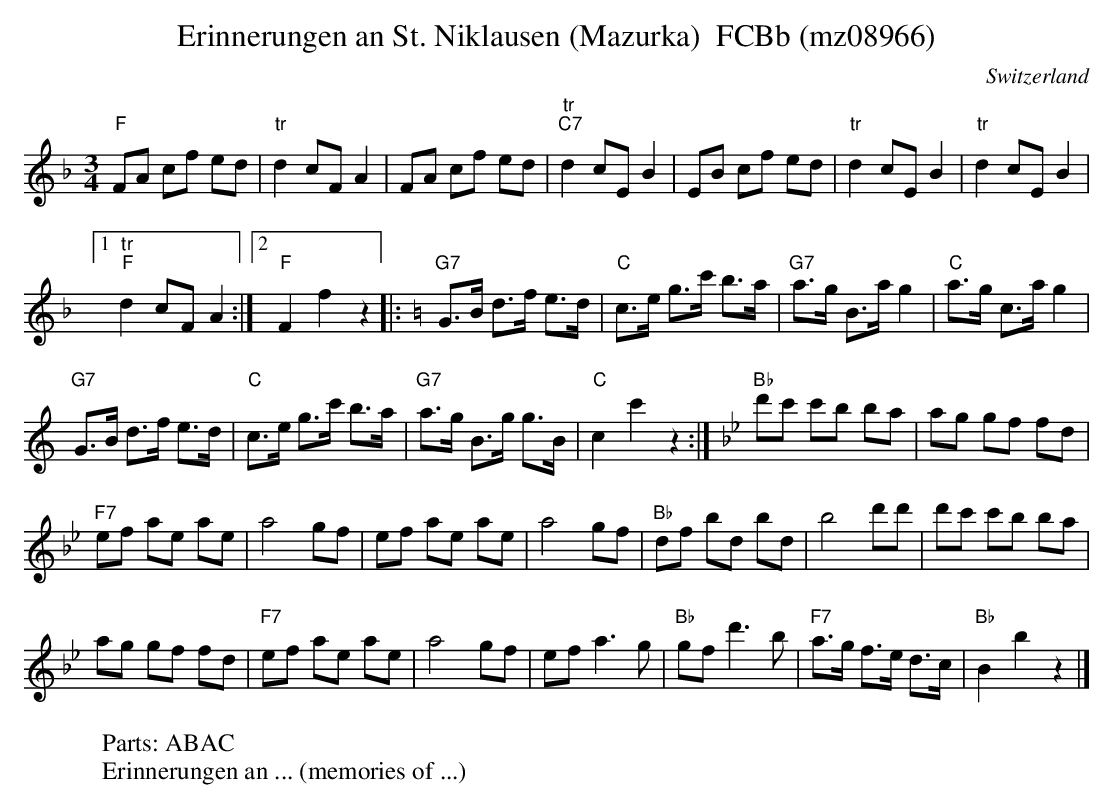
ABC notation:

X:1
T: Erinnerungen an St. Niklausen (Mazurka)  FCBb (mz08966)
M:3/4
L:1/8
O:Switzerland
K:F major
"F"FA cf ed | "tr"d2cFA2 | FA cf ed | "tr""C7"d2 cEB2 | EB cf ed | "tr"d2 cEB2 |  "tr"d2 cEB2 |1
"tr""F"d2 cFA2 :|2 "F"F2f2z2 |: [K:C] "G7"G>B d>f e>d | "C"c>e g>c' b>a | "G7"a>g B>ag2 | "C"a>g c>ag2 |
"G7"G>B d>f e>d | "C"c>e g>c' b>a | "G7"a>g B>g g>B | "C"c2c'2z2 :| [K:Bb] "Bb"d'c' c'b ba | ag gf fd |
"F7"ef ae ae | a4gf | ef ae ae | a4gf | "Bb"df bd bd | b4d'd' | d'c' c'b ba |
ag gf fd | "F7"ef ae ae | a4gf | efa3g | "Bb"gf d'3b | "F7"a>g f>e d>c | "Bb"B2b2z2 |]
W:Parts: ABAC
W: Erinnerungen an ... (memories of ...)
